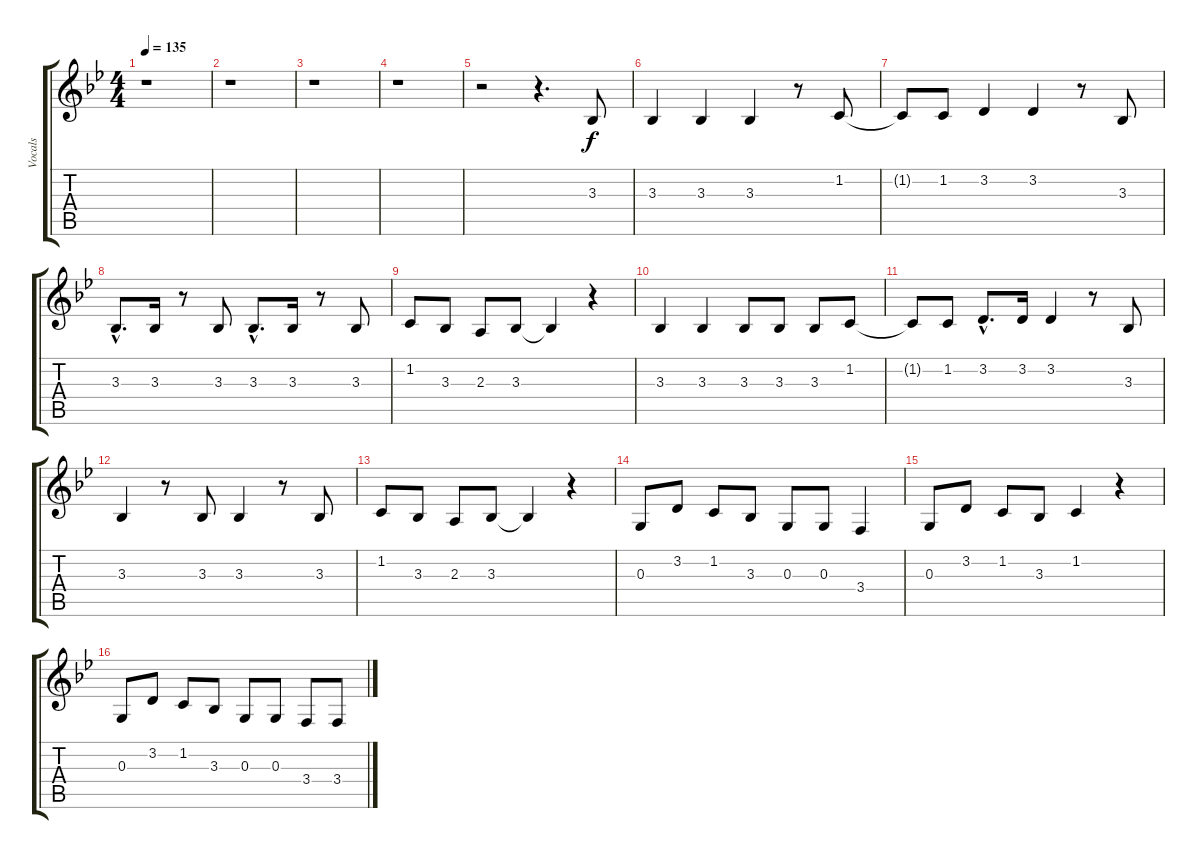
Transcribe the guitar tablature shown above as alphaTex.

\track ("Vocals" "Vocals") {instrument flute}
\staff {score tabs}
\tuning (E4 B3 G3 D3 A2 E2) {hide}
\ts (4 4)
\tempo 135
\clef g2
\ks bb
r.1{dy f} |
r.1 |
r.1 |
r.1 |
r.2 r.4{d} 3.3.8 |
3.3.4 3.3.4 3.3.4 r.8 1.2.8 |
1.2{t}.8 1.2.8 3.2.4 3.2.4 r.8 3.3.8 |
3.3{hac}.8{d} 3.3.16 r.8 3.3.8 3.3{hac}.8{d} 3.3.16 r.8 3.3.8 |
1.2.8 3.3.8 2.3.8 3.3.8 3.3{t}.4 r.4 |
3.3.4 3.3.4 3.3.8 3.3.8 3.3.8 1.2.8 |
1.2{t}.8 1.2.8 3.2{hac}.8{d} 3.2.16 3.2.4 r.8 3.3.8 |
3.3.4 r.8 3.3.8 3.3.4 r.8 3.3.8 |
1.2.8 3.3.8 2.3.8 3.3.8 3.3{t}.4 r.4 |
0.3.8 3.2.8 1.2.8 3.3.8 0.3.8 0.3.8 3.4.4 |
0.3.8 3.2.8 1.2.8 3.3.8 1.2.4 r.4 |
0.3.8 3.2.8 1.2.8 3.3.8 0.3.8 0.3.8 3.4.8 3.4.8
